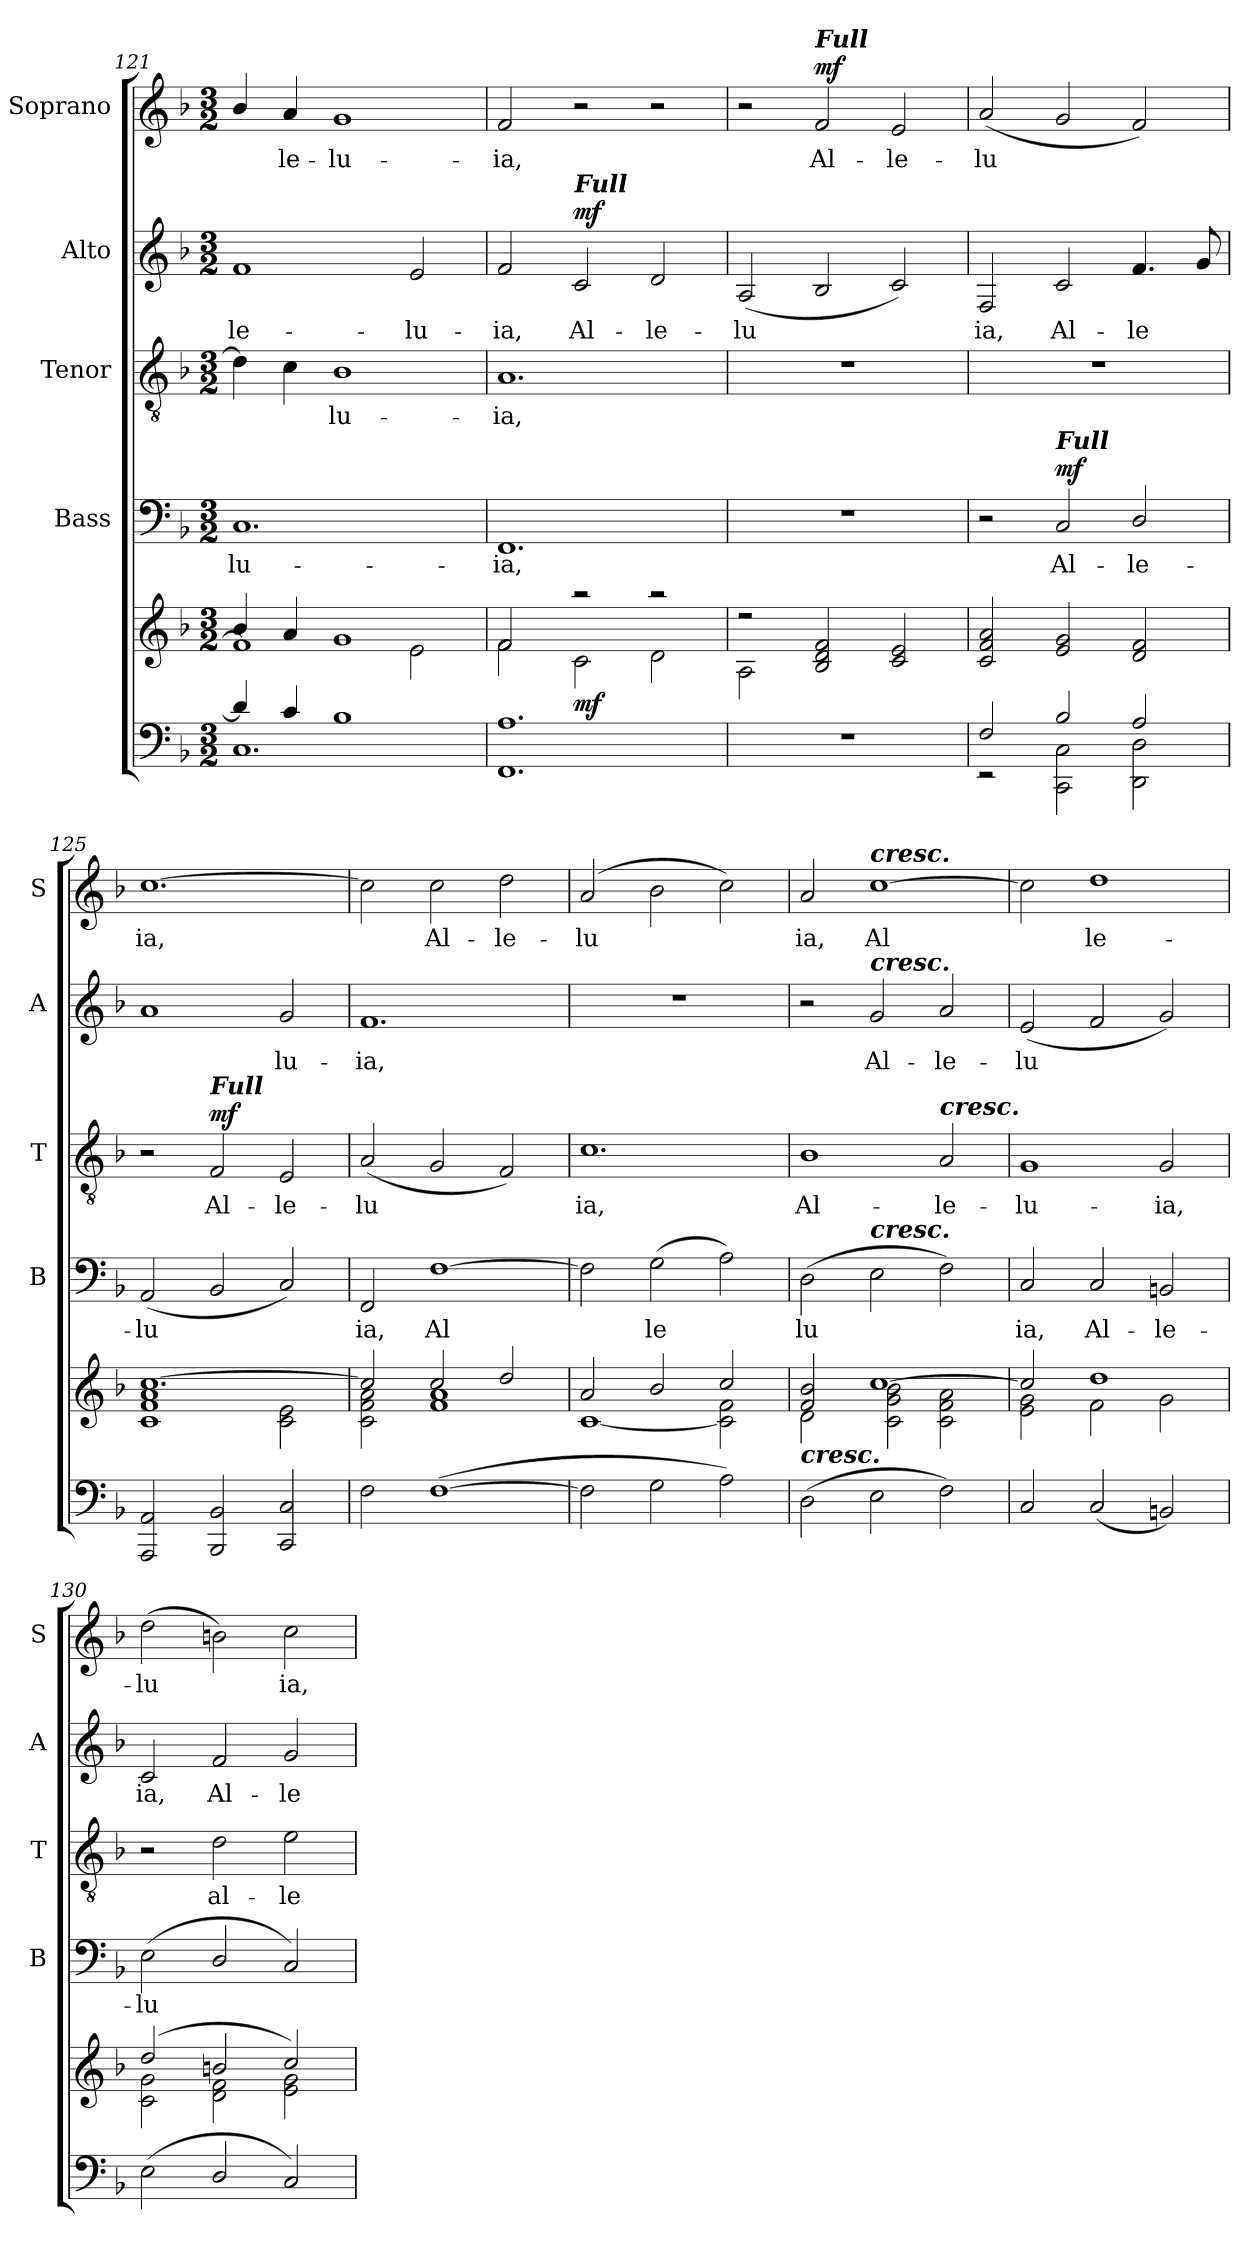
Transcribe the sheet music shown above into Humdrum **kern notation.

**kern	**kern	**dynam	**kern	**text	**dynam	**kern	**text	**dynam	**kern	**text	**dynam	**kern	**text	**dynam
*part6	*part5	*part5	*part4	*part4	*part4	*part3	*part3	*part3	*part2	*part2	*part2	*part1	*part1	*part1
*staff6	*staff5	*staff5	*staff4	*staff4	*staff4	*staff3	*staff3	*staff3	*staff2	*staff2	*staff2	*staff1	*staff1	*staff1
*	*	*	*I"Bass	*	*	*I"Tenor	*	*	*I"Alto	*	*	*I"Soprano	*	*
*	*	*	*I'B	*	*	*I'T	*	*	*I'A	*	*	*I'S	*	*
*clefF4	*clefG2	*	*clefF4	*	*	*clefGv2	*	*	*clefG2	*	*	*clefG2	*	*
*k[b-]	*k[b-]	*	*k[b-]	*	*	*k[b-]	*	*	*k[b-]	*	*	*k[b-]	*	*
*F:	*F:	*	*F:	*	*	*F:	*	*	*F:	*	*	*F:	*	*
*M3/2	*M3/2	*	*M3/2	*	*	*M3/2	*	*	*M3/2	*	*	*M3/2	*	*
=121	=121	=121	=121	=121	=121	=121	=121	=121	=121	=121	=121	=121	=121	=121
*^	*^	*	*	*	*	*	*	*	*	*	*	*	*	*
!	!	!	!	!	!	!LO:LY:b	!	!	!	!	!	!LO:LY:b	!	!	!	!
4d/]	1.C	4b-/	1f]	.	1.C	-lu-	.	4d\]	.	.	1f	-le-	.	4b-/	.	.
!	!	!	!	!	!	!	!	!	!	!	!	!	!	!	!LO:LY:b	!
4c/	.	4a/	.	.	.	.	.	4c\	.	.	.	.	.	4a/	le-	.
!	!	!	!	!	!	!	!	!	!LO:LY:b	!	!	!	!	!	!LO:LY:b	!
1B-	.	1g	.	.	.	.	.	1B-	lu-	.	.	.	.	1g	-lu-	.
!	!	!	!	!	!	!	!	!	!	!	!	!LO:LY:b	!	!	!	!
.	.	.	2e\	.	.	.	.	.	.	.	2e/	-lu-	.	.	.	.
=122	=122	=122	=122	=122	=122	=122	=122	=122	=122	=122	=122	=122	=122	=122	=122	=122
!	!	!	!	!	!	!LO:LY:b	!	!	!LO:LY:b	!	!	!LO:LY:b	!	!	!LO:LY:b	!
1.A	1.FF	2f/	2f\	.	1.FF	-ia,	.	1.A	-ia,	.	2f/	-ia,	.	2f/	-ia,	.
!	!	!	!	!	!	!	!	!	!	!	!LO:TX:a:Bi:t=Full	!	!	!	!	!
!	!	!	!	!LO:DY:b	!	!	!	!	!	!	!	!LO:LY:b	!LO:DY:b	!	!	!
.	.	2raa	2c\	mf	.	.	.	.	.	.	2c/	Al-	mf	2r	.	.
!	!	!	!	!	!	!	!	!	!	!	!	!LO:LY:b	!	!	!	!
.	.	2raa	2d\	.	.	.	.	.	.	.	2d/	-le-	.	2r	.	.
*v	*v	*	*	*	*	*	*	*	*	*	*	*	*	*	*	*
=123	=123	=123	=123	=123	=123	=123	=123	=123	=123	=123	=123	=123	=123	=123	=123
!	!	!	!	!	!	!	!	!	!	!	!LO:LY:b	!	!	!	!
1.r	2r	2A\	.	1.r	.	.	1.r	.	.	(<2A/	-lu­	.	2r	.	.
!	!	!	!	!	!	!	!	!	!	!	!	!	!LO:TX:a:Bi:t=Full	!	!
!	!	!	!	!	!	!	!	!	!	!	!	!	!	!LO:LY:b	!LO:DY:b
.	2B-/ 2d/ 2f/	2ryy	.	.	.	.	.	.	.	2B-/	.	.	2f/	Al-	mf
!	!	!	!	!	!	!	!	!	!	!	!	!	!	!LO:LY:b	!
.	2c/ 2e/	2ryy	.	.	.	.	.	.	.	2c/)	.	.	2e/	-le-	.
=124	=124	=124	=124	=124	=124	=124	=124	=124	=124	=124	=124	=124	=124	=124	=124
*^	*	*	*	*	*	*	*	*	*	*	*	*	*	*	*
!	!	!	!	!	!	!	!	!	!	!	!	!LO:LY:b	!	!	!LO:LY:b	!
2F/	2rEE	2c/ 2f/ 2a/	1ryy	.	2r	.	.	1.r	.	.	2F/	ia,	.	(<2a/	-lu­	.
!	!	!	!	!	!LO:TX:a:Bi:t=Full	!	!	!	!	!	!	!	!	!	!	!
!	!	!	!	!	!	!LO:LY:b	!LO:DY:b	!	!	!	!	!LO:LY:b	!	!	!	!
2B-/	2CC\ 2C\	2e/ 2g/	.	.	2C/	Al-	mf	.	.	.	2c/	Al-	.	2g/	.	.
!	!	!	!	!	!	!LO:LY:b	!	!	!	!	!	!LO:LY:b	!	!	!	!
2A/	2DD\ 2D\	2d/ 2f/	2ryy	.	2D/	-le-	.	.	.	.	4.f/	-le­	.	2f/)	.	.
.	.	.	.	.	.	.	.	.	.	.	8g/	.	.	.	.	.
!!LO:LB:g=z
=125	=125	=125	=125	=125	=125	=125	=125	=125	=125	=125	=125	=125	=125	=125	=125	=125
!	!	!	!	!	!	!LO:LY:b	!	!	!	!	!	!	!	!	!LO:LY:b	!
1.ryy	2AAA/ 2AA/	[>1.cc	1c 1f 1a	.	(<2AA/	-lu­	.	2r	.	.	1a	.	.	[1.cc	ia,	.
!	!	!	!	!	!	!	!	!LO:TX:a:Bi:t=Full	!	!	!	!	!	!	!	!
!	!	!	!	!	!	!	!	!	!LO:LY:b	!LO:DY:b	!	!	!	!	!	!
.	2BBB-/ 2BB-/	.	.	.	2BB-/	.	.	2F/	Al-	mf	.	.	.	.	.	.
!	!	!	!	!	!	!	!	!	!LO:LY:b	!	!	!LO:LY:b	!	!	!	!
.	2CC/ 2C/	.	2c\ 2e\	.	2C/)	.	.	2E/	-le-	.	2g/	lu-	.	.	.	.
=126	=126	=126	=126	=126	=126	=126	=126	=126	=126	=126	=126	=126	=126	=126	=126	=126
!	!	!	!	!	!	!LO:LY:b	!	!	!LO:LY:b	!	!	!LO:LY:b	!	!	!	!
1ryy	2F\	2cc/]	2c\ 2f\ 2a\	.	2FF/	ia,	.	(<2A/	-lu­	.	1.f	-ia,	.	2cc\]	.	.
!	!	!	!	!	!	!LO:LY:b	!	!	!	!	!	!	!	!	!LO:LY:b	!
.	(>[1F	2cc/	1f 1a	.	[1F	Al­	.	2G/	.	.	.	.	.	2cc\	Al-	.
!	!	!	!	!	!	!	!	!	!	!	!	!	!	!	!LO:LY:b	!
2ryy	.	2dd/	.	.	.	.	.	2F/)	.	.	.	.	.	2dd\	-le-	.
=127	=127	=127	=127	=127	=127	=127	=127	=127	=127	=127	=127	=127	=127	=127	=127	=127
!	!	!	!	!	!	!	!	!	!LO:LY:b	!	!	!	!	!	!LO:LY:b	!
1ryy	2F\]	2a/	[<1c	.	2F\]	.	.	1.c	ia,	.	1.r	.	.	(>2a/	-lu­	.
!	!	!	!	!	!	!LO:LY:b	!	!	!	!	!	!	!	!	!	!
.	2G\	2b-/	.	.	(>2G\	le­	.	.	.	.	.	.	.	2b-\	.	.
2ryy	2A\)	2cc/	2c\] 2f\	.	2A\)	.	.	.	.	.	.	.	.	2cc\)	.	.
=128	=128	=128	=128	=128	=128	=128	=128	=128	=128	=128	=128	=128	=128	=128	=128	=128
!LO:TX:a:Bi:t=cresc.	!	!	!	!	!	!	!	!	!	!	!	!	!	!	!	!
!	!	!	!	!	!	!LO:LY:b	!	!	!LO:LY:b	!	!	!	!	!	!LO:LY:b	!
1ryy	(>2D\	2f/ 2b-/	2d\	.	(>2D\	lu­	.	1B-	Al-	.	2r	.	.	2a/	ia,	.
!	!	!	!	!	!	!	!	!	!	!	!	!	!	!LO:TX:a:Bi:t=cresc.	!	!
!	!	!	!	!	!	!	!	!	!	!	!LO:TX:a:Bi:t=cresc.	!	!	!	!	!
!	!	!	!	!	!LO:TX:a:Bi:t=cresc.	!	!	!	!	!	!	!	!	!	!	!
!	!	!	!	!	!	!	!	!	!	!	!	!LO:LY:b	!	!	!LO:LY:b	!
.	2E\	[>1cc	2c\ 2g\ 2b-\	.	2E\	.	.	.	.	.	2g/	Al-	.	[1cc	Al­	.
!	!	!	!	!	!	!	!	!LO:TX:a:Bi:t=cresc.	!	!	!	!	!	!	!	!
!	!	!	!	!	!	!	!	!	!LO:LY:b	!	!	!LO:LY:b	!	!	!	!
2ryy	2F\)	.	2c\ 2f\ 2a\	.	2F\)	.	.	2A/	-le-	.	2a/	-le-	.	.	.	.
=129	=129	=129	=129	=129	=129	=129	=129	=129	=129	=129	=129	=129	=129	=129	=129	=129
!	!	!	!	!	!	!LO:LY:b	!	!	!LO:LY:b	!	!	!LO:LY:b	!	!	!	!
1ryy	2C/	2cc/]	2e\ 2g\	.	2C/	ia,	.	1G	-lu-	.	(<2e/	-lu­	.	2cc\]	.	.
!	!	!	!	!	!	!LO:LY:b	!	!	!	!	!	!	!	!	!LO:LY:b	!
.	(<2C/	1dd	2f\	.	2C/	Al-	.	.	.	.	2f/	.	.	1dd	le-	.
!	!	!	!	!	!	!LO:LY:b	!	!	!LO:LY:b	!	!	!	!	!	!	!
2ryy	2BBn/)	.	2g\	.	2BBn/	-le-	.	2G/	-ia,	.	2g/)	.	.	.	.	.
=130	=130	=130	=130	=130	=130	=130	=130	=130	=130	=130	=130	=130	=130	=130	=130	=130
!	!	!	!	!	!	!LO:LY:b	!	!	!	!	!	!LO:LY:b	!	!	!LO:LY:b	!
1ryy	(<2E\	(>2dd/	2c\ 2g\	.	(<2E\	-lu­	.	2r	.	.	2c/	ia,	.	(>2dd\	-lu	.
!	!	!	!	!	!	!	!	!	!LO:LY:b	!	!	!LO:LY:b	!	!	!	!
.	2D/	2bn/	2d\ 2f\	.	2D/	.	.	2d\	al-	.	2f/	Al-	.	2bn\)	.	.
!	!	!	!	!	!	!	!	!	!LO:LY:b	!	!	!LO:LY:b	!	!	!LO:LY:b	!
2ryy	2C/)	2cc/)	2e\ 2g\	.	2C/)	.	.	2e\	-le­	.	2g/	-le­	.	2cc\	ia,	.
*v	*v	*	*	*	*	*	*	*	*	*	*	*	*	*	*	*
*	*v	*v	*	*	*	*	*	*	*	*	*	*	*	*	*
=	=	=	=	=	=	=	=	=	=	=	=	=	=	=
*-	*-	*-	*-	*-	*-	*-	*-	*-	*-	*-	*-	*-	*-	*-
